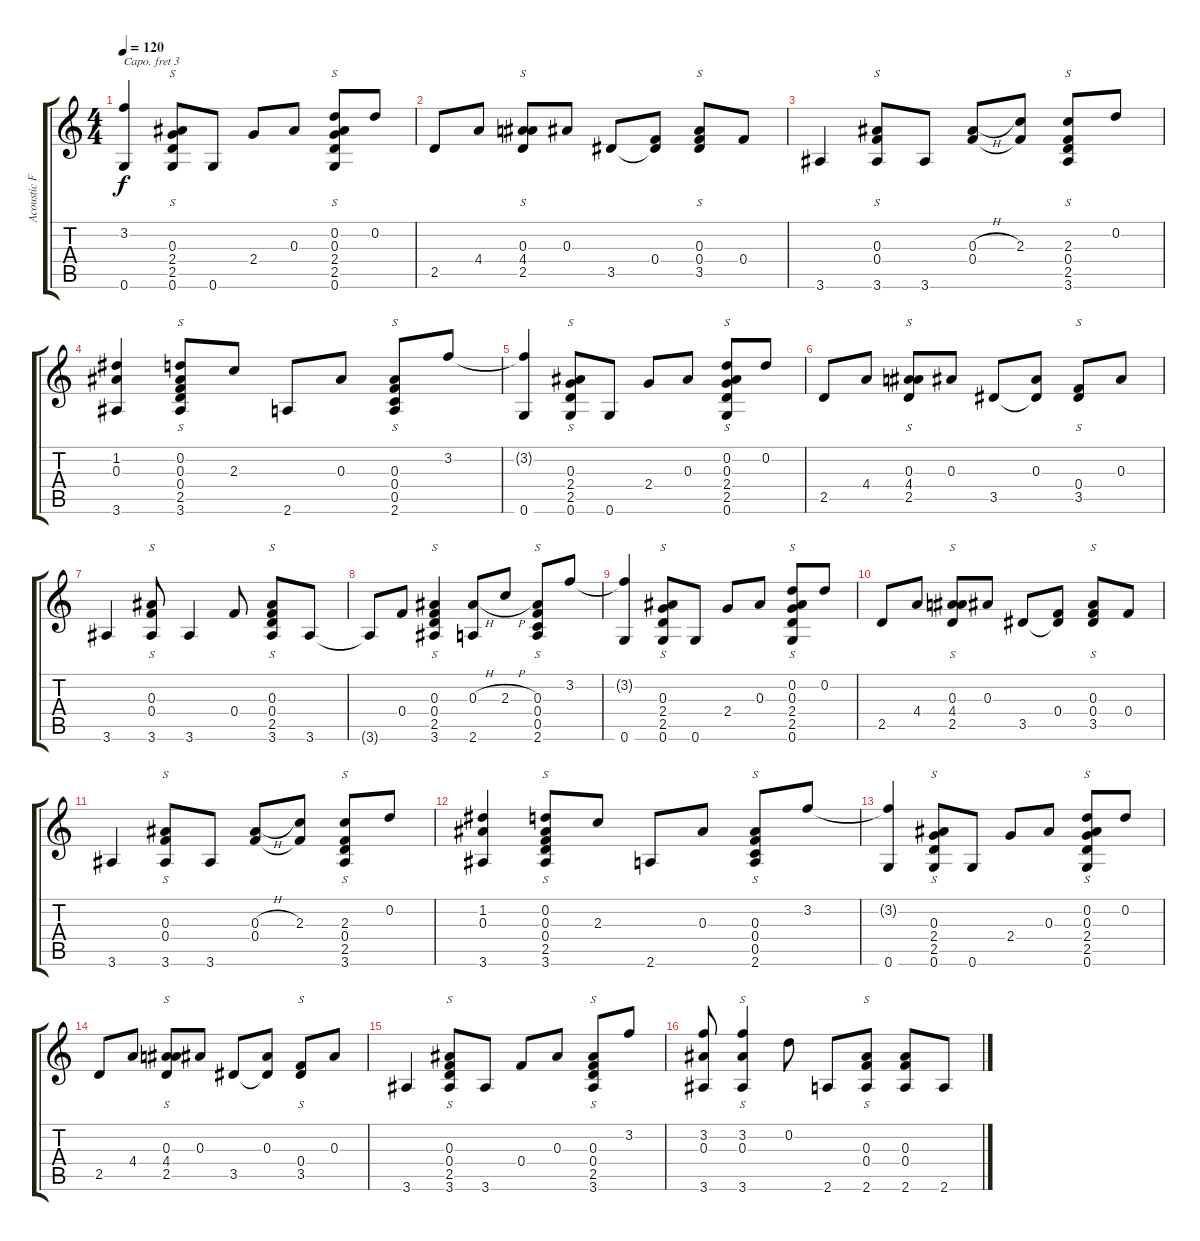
\track ("Acoustic Fingerstyle Guitar Arrangement" "Acoustic F") {instrument acousticguitarsteel}
\staff {score tabs}
\capo 3
\tuning (E4 B3 G3 D3 A2 E2) {hide}
\ts (4 4)
\tempo 120
\clef g2
\ks c
(3.2{t} 0.6).4{dy f} (0.3 2.4 2.5 0.6).8{s} 0.6.8 2.4.8 0.3.8 (0.2 0.3 2.4 2.5 0.6).8{s} 0.2.8 |
2.5.8 4.4.8 (0.3 4.4 2.5).8{s} 0.3.8 3.5.8 (0.4 3.5{t}).8 (0.3 0.4 3.5).8{s} 0.4.8 |
3.6.4 (0.3 0.4 3.6).8{s} 3.6.8 (0.3{h} 0.4).8 (2.3 0.4{t}).8 (2.3 0.4 2.5 3.6).8{s} 0.2.8 |
(1.2 0.3 3.6).4 (0.2 0.3 0.4 2.5 3.6).8{s} 2.3.8 2.6.8 0.3.8 (0.3 0.4 0.5 2.6).8{s} 3.2.8 |
(3.2{t} 0.6).4 (0.3 2.4 2.5 0.6).8{s} 0.6.8 2.4.8 0.3.8 (0.2 0.3 2.4 2.5 0.6).8{s} 0.2.8 |
2.5.8 4.4.8 (0.3 4.4 2.5).8{s} 0.3.8 3.5.8 (0.3 3.5{t}).8 (0.4 3.5).8{s} 0.3.8 |
3.6.4 (0.3 0.4 3.6).8{s} 3.6.4 0.4.8 (0.3 0.4 2.5 3.6).8{s} 3.6.8 |
3.6{t}.8 0.4.8 (0.3 0.4 2.5 3.6).4{s} (0.3{h} 2.6).8 2.3{h}.8 (0.3 0.4 0.5 2.6).8{s} 3.2.8 |
(3.2{t} 0.6).4 (0.3 2.4 2.5 0.6).8{s} 0.6.8 2.4.8 0.3.8 (0.2 0.3 2.4 2.5 0.6).8{s} 0.2.8 |
2.5.8 4.4.8 (0.3 4.4 2.5).8{s} 0.3.8 3.5.8 (0.4 3.5{t}).8 (0.3 0.4 3.5).8{s} 0.4.8 |
3.6.4 (0.3 0.4 3.6).8{s} 3.6.8 (0.3{h} 0.4).8 (2.3 0.4{t}).8 (2.3 0.4 2.5 3.6).8{s} 0.2.8 |
(1.2 0.3 3.6).4 (0.2 0.3 0.4 2.5 3.6).8{s} 2.3.8 2.6.8 0.3.8 (0.3 0.4 0.5 2.6).8{s} 3.2.8 |
(3.2{t} 0.6).4 (0.3 2.4 2.5 0.6).8{s} 0.6.8 2.4.8 0.3.8 (0.2 0.3 2.4 2.5 0.6).8{s} 0.2.8 |
2.5.8 4.4.8 (0.3 4.4 2.5).8{s} 0.3.8 3.5.8 (0.3 3.5{t}).8 (0.4 3.5).8{s} 0.3.8 |
3.6.4 (0.3 0.4 2.5 3.6).8{s} 3.6.8 0.4.8 0.3.8 (0.3 0.4 2.5 3.6).8{s} 3.2.8 |
(3.2 0.3 3.6).8 (3.2 0.3 3.6).4{s} 0.2.8 2.6.8 (0.3 0.4 2.6).8{s} (0.3 0.4 2.6).8 2.6.8
